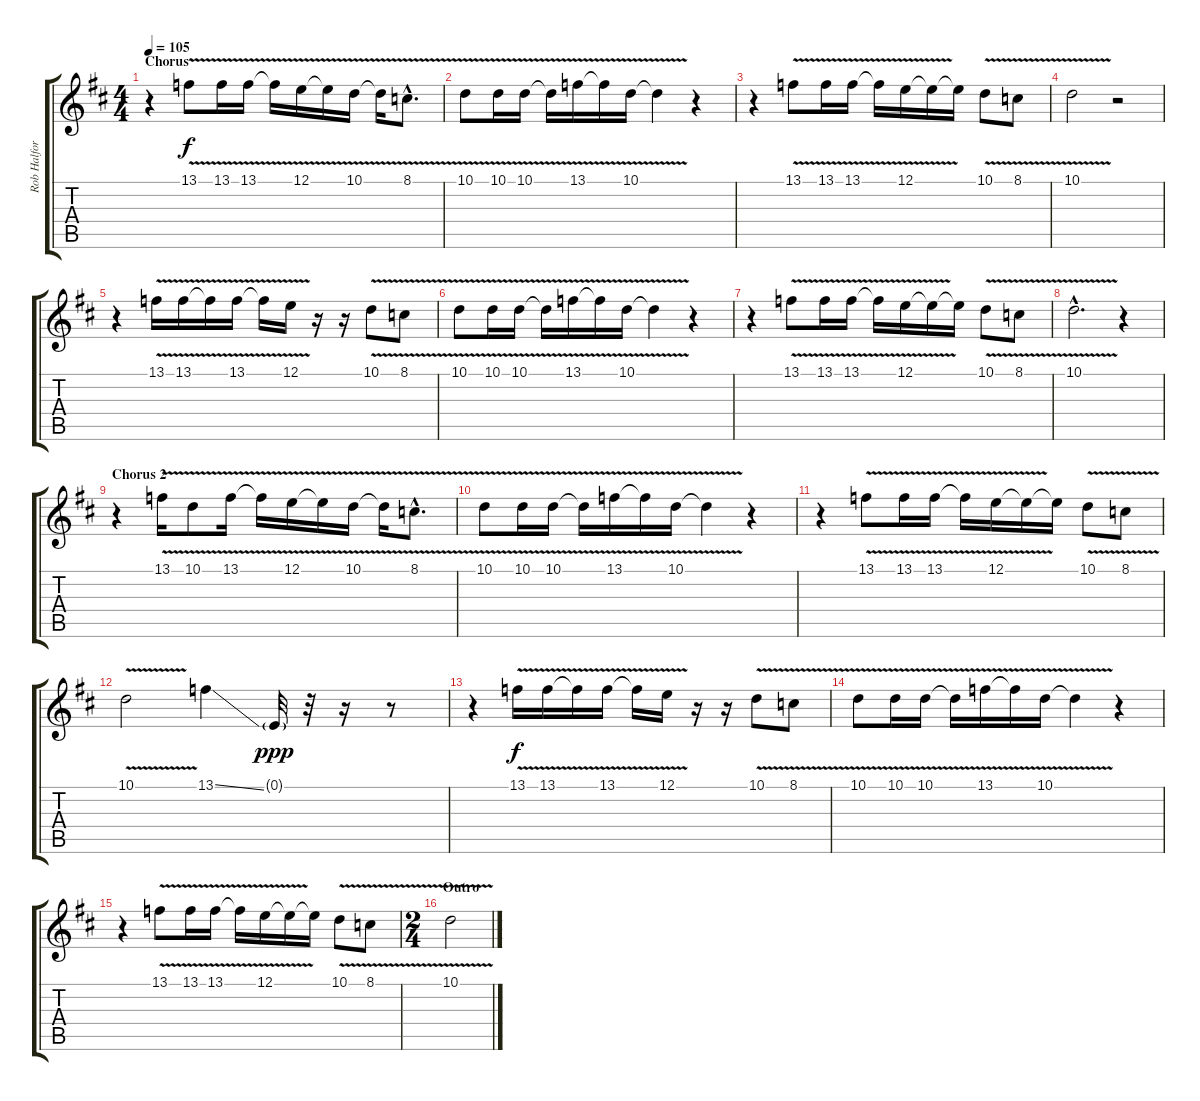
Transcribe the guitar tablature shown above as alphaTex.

\track ("Rob Halford" "Rob Halfor") {instrument lead1square}
\staff {score tabs}
\tuning (E4 B3 G3 D3 A2 E2) {hide}
\ts (4 4)
\section ("" "Chorus")
\tempo 105
\clef g2
\ks d
r.4{dy f} 13.1{v}.8 13.1{v}.16 13.1{v}.16 13.1{t}.16 12.1{v}.16 12.1{t}.16 10.1{v}.16 10.1{t}.16 8.1{v hac}.8{d} |
10.1{v}.8 10.1{v}.16 10.1{v}.16 10.1{t}.16 13.1{v}.16 13.1{t}.16 10.1{v}.16 10.1{t}.4 r.4 |
r.4 13.1{v}.8 13.1{v}.16 13.1{v}.16 13.1{t}.16 12.1{v}.16 12.1{t}.16 12.1{t}.16 10.1{v}.8 8.1{v}.8 |
10.1{v}.2 r.2 |
r.4 13.1{v}.16 13.1{v}.16 13.1{t}.16 13.1{v}.16 13.1{t}.16 12.1{v}.16 r.16 r.16 10.1{v}.8 8.1{v}.8 |
10.1{v}.8 10.1{v}.16 10.1{v}.16 10.1{t}.16 13.1{v}.16 13.1{t}.16 10.1{v}.16 10.1{t}.4 r.4 |
r.4 13.1{v}.8 13.1{v}.16 13.1{v}.16 13.1{t}.16 12.1{v}.16 12.1{t}.16 12.1{t}.16 10.1{v}.8 8.1{v}.8 |
10.1{v hac}.2{d} r.4 |
\section ("" "Chorus 2")
r.4 13.1{v}.16 10.1{v}.8 13.1{v}.16 13.1{t}.16 12.1{v}.16 12.1{t}.16 10.1{v}.16 10.1{t}.16 8.1{v hac}.8{d} |
10.1{v}.8 10.1{v}.16 10.1{v}.16 10.1{t}.16 13.1{v}.16 13.1{t}.16 10.1{v}.16 10.1{t}.4 r.4 |
r.4 13.1{v}.8 13.1{v}.16 13.1{v}.16 13.1{t}.16 12.1{v}.16 12.1{t}.16 12.1{t}.16 10.1{v}.8 8.1{v}.8 |
10.1{v}.2 13.1{ss}.4 0.1{g}.32{dy ppp} r.32 r.16 r.8 |
r.4 13.1{v}.16{dy f} 13.1{v}.16 13.1{t}.16 13.1{v}.16 13.1{t}.16 12.1{v}.16 r.16 r.16 10.1{v}.8 8.1{v}.8 |
10.1{v}.8 10.1{v}.16 10.1{v}.16 10.1{t}.16 13.1{v}.16 13.1{t}.16 10.1{v}.16 10.1{t}.4 r.4 |
r.4 13.1{v}.8 13.1{v}.16 13.1{v}.16 13.1{t}.16 12.1{v}.16 12.1{t}.16 12.1{t}.16 10.1{v}.8 8.1{v}.8 |
\ts (2 4)
\section ("" "Outro")
10.1{v}.2
